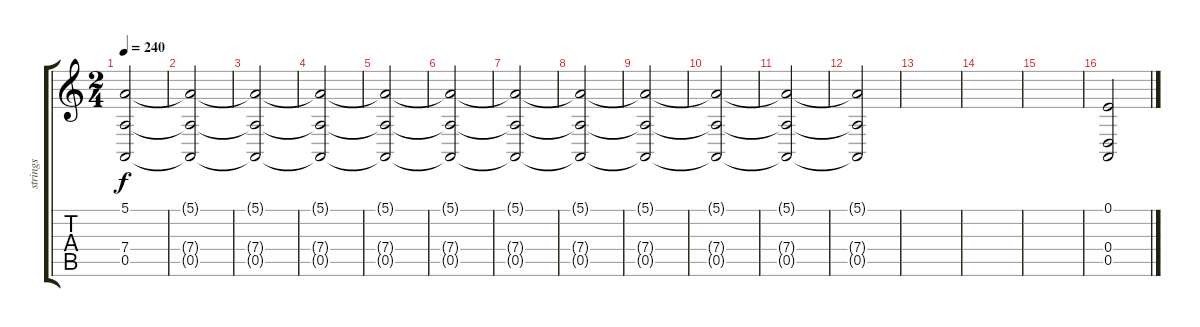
\track ("strings" "strings") {instrument synthstrings2}
\staff {score tabs}
\tuning (E4 B3 G3 D3 A2 E2) {hide}
\ts (2 4)
\tempo 240
\clef g2
\ks c
(5.1{t} 7.4{t} 0.5{t}).2{dy f} |
(5.1{t} 7.4{t} 0.5{t}).2 |
(5.1{t} 7.4{t} 0.5{t}).2 |
(5.1{t} 7.4{t} 0.5{t}).2 |
(5.1{t} 7.4{t} 0.5{t}).2 |
(5.1{t} 7.4{t} 0.5{t}).2 |
(5.1{t} 7.4{t} 0.5{t}).2 |
(5.1{t} 7.4{t} 0.5{t}).2 |
(5.1{t} 7.4{t} 0.5{t}).2 |
(5.1{t} 7.4{t} 0.5{t}).2 |
(5.1{t} 7.4{t} 0.5{t}).2 |
(5.1{t} 7.4{t} 0.5{t}).2 |
|
|
|
(0.1 0.4 0.5).2
